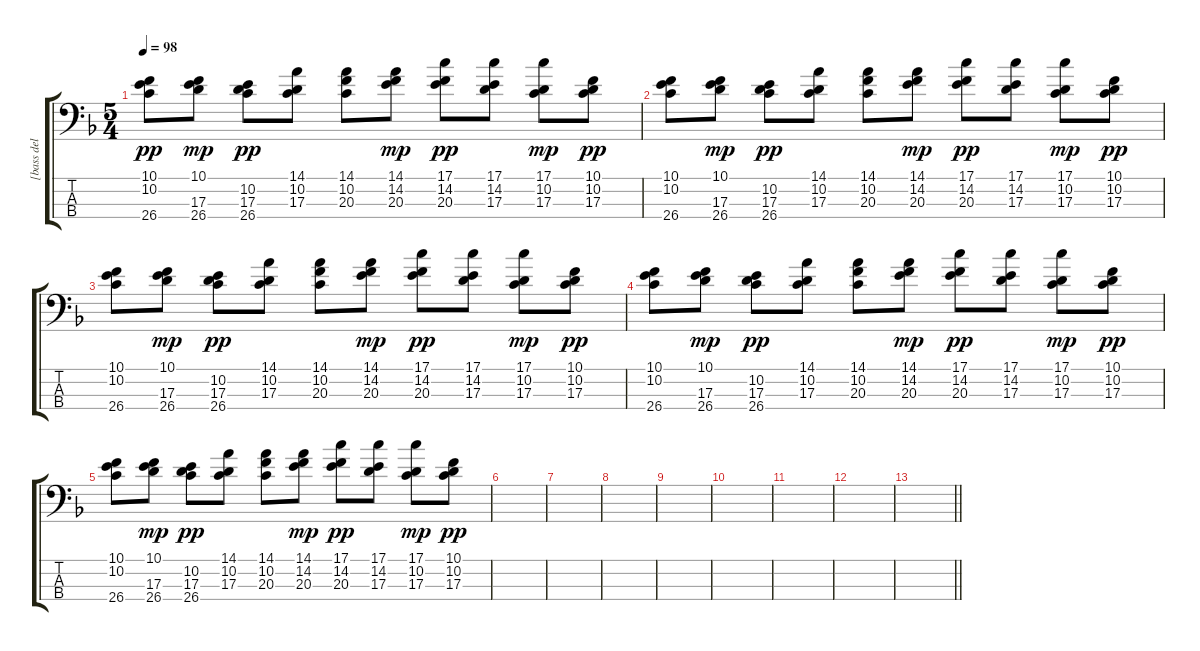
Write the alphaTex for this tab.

\track (" [bass delay effect]" " [bass del") {instrument electricbasspick}
\staff {score tabs}
\tuning (G2 D2 A1 D1) {hide}
\ts (5 4)
\tempo 98
\clef f4
\ks dminor
(10.1 10.2 26.4).8{dy pp} (10.1 17.3 26.4).8{dy mp} (10.2 17.3 26.4).8{dy pp} (14.1 10.2 17.3).8 (14.1 10.2 20.3).8 (14.1 14.2 20.3).8{dy mp} (17.1 14.2 20.3).8{dy pp} (17.1 14.2 17.3).8 (17.1 10.2 17.3).8{dy mp} (10.1 10.2 17.3).8{dy pp} |
(10.1 10.2 26.4).8 (10.1 17.3 26.4).8{dy mp} (10.2 17.3 26.4).8{dy pp} (14.1 10.2 17.3).8 (14.1 10.2 20.3).8 (14.1 14.2 20.3).8{dy mp} (17.1 14.2 20.3).8{dy pp} (17.1 14.2 17.3).8 (17.1 10.2 17.3).8{dy mp} (10.1 10.2 17.3).8{dy pp} |
(10.1 10.2 26.4).8 (10.1 17.3 26.4).8{dy mp} (10.2 17.3 26.4).8{dy pp} (14.1 10.2 17.3).8 (14.1 10.2 20.3).8 (14.1 14.2 20.3).8{dy mp} (17.1 14.2 20.3).8{dy pp} (17.1 14.2 17.3).8 (17.1 10.2 17.3).8{dy mp} (10.1 10.2 17.3).8{dy pp} |
(10.1 10.2 26.4).8 (10.1 17.3 26.4).8{dy mp} (10.2 17.3 26.4).8{dy pp} (14.1 10.2 17.3).8 (14.1 10.2 20.3).8 (14.1 14.2 20.3).8{dy mp} (17.1 14.2 20.3).8{dy pp} (17.1 14.2 17.3).8 (17.1 10.2 17.3).8{dy mp} (10.1 10.2 17.3).8{dy pp} |
(10.1 10.2 26.4).8 (10.1 17.3 26.4).8{dy mp} (10.2 17.3 26.4).8{dy pp} (14.1 10.2 17.3).8 (14.1 10.2 20.3).8 (14.1 14.2 20.3).8{dy mp} (17.1 14.2 20.3).8{dy pp} (17.1 14.2 17.3).8 (17.1 10.2 17.3).8{dy mp} (10.1 10.2 17.3).8{dy pp} |
|
|
|
|
|
|
|
\barLineRight lightlight
